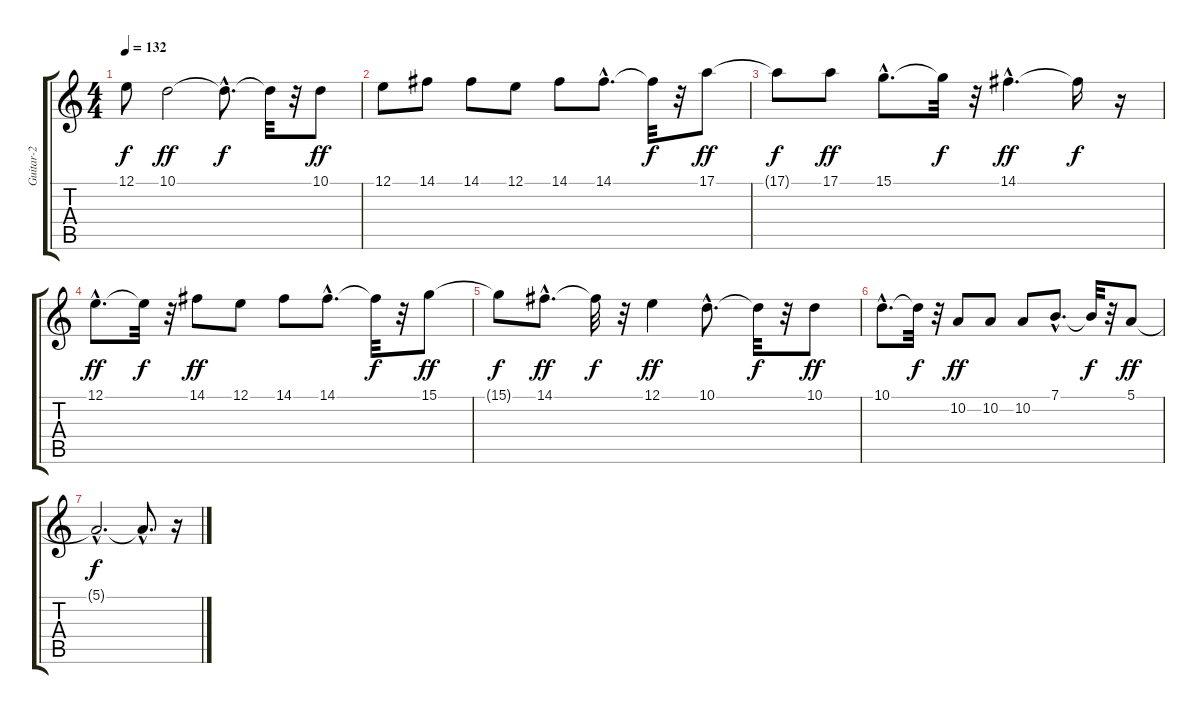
\track ("Guitar-2" "Guitar-2") {instrument honkytonkpiano}
\staff {score tabs}
\tuning (E4 B3 G3 D3 A2 E2) {hide}
\ts (4 4)
\tempo 132
\clef g2
\ks c
12.1{t}.8{dy f} 10.1.2{dy ff} 10.1{hac t}.8{d dy f} 10.1{t}.32 r.32 10.1.8{dy ff} |
12.1.8 14.1.8 14.1.8 12.1.8 14.1.8 14.1{hac}.8{d} 14.1{t}.32{dy f} r.32 17.1.8{dy ff} |
17.1{t}.8{dy f} 17.1.8{dy ff} 15.1{hac}.8{d} 15.1{t}.32{dy f} r.32 14.1{hac}.4{d dy ff} 14.1{t}.16{dy f} r.16 |
12.1{hac}.8{d dy ff} 12.1{t}.32{dy f} r.32 14.1.8{dy ff} 12.1.8 14.1.8 14.1{hac}.8{d} 14.1{t}.32{dy f} r.32 15.1.8{dy ff} |
15.1{t}.8{dy f} 14.1{hac}.8{d dy ff} 14.1{t}.32{dy f} r.32 12.1.4{dy ff} 10.1{hac}.8{d} 10.1{t}.32{dy f} r.32 10.1.8{dy ff} |
10.1{hac}.8{d} 10.1{t}.32{dy f} r.32 10.2.8{dy ff} 10.2.8 10.2.8 7.1{hac}.8{d} 7.1{t}.32{dy f} r.32 5.1.8{dy ff} |
5.1{hac t}.2{d dy f} 5.1{hac t}.8{d} r.16
